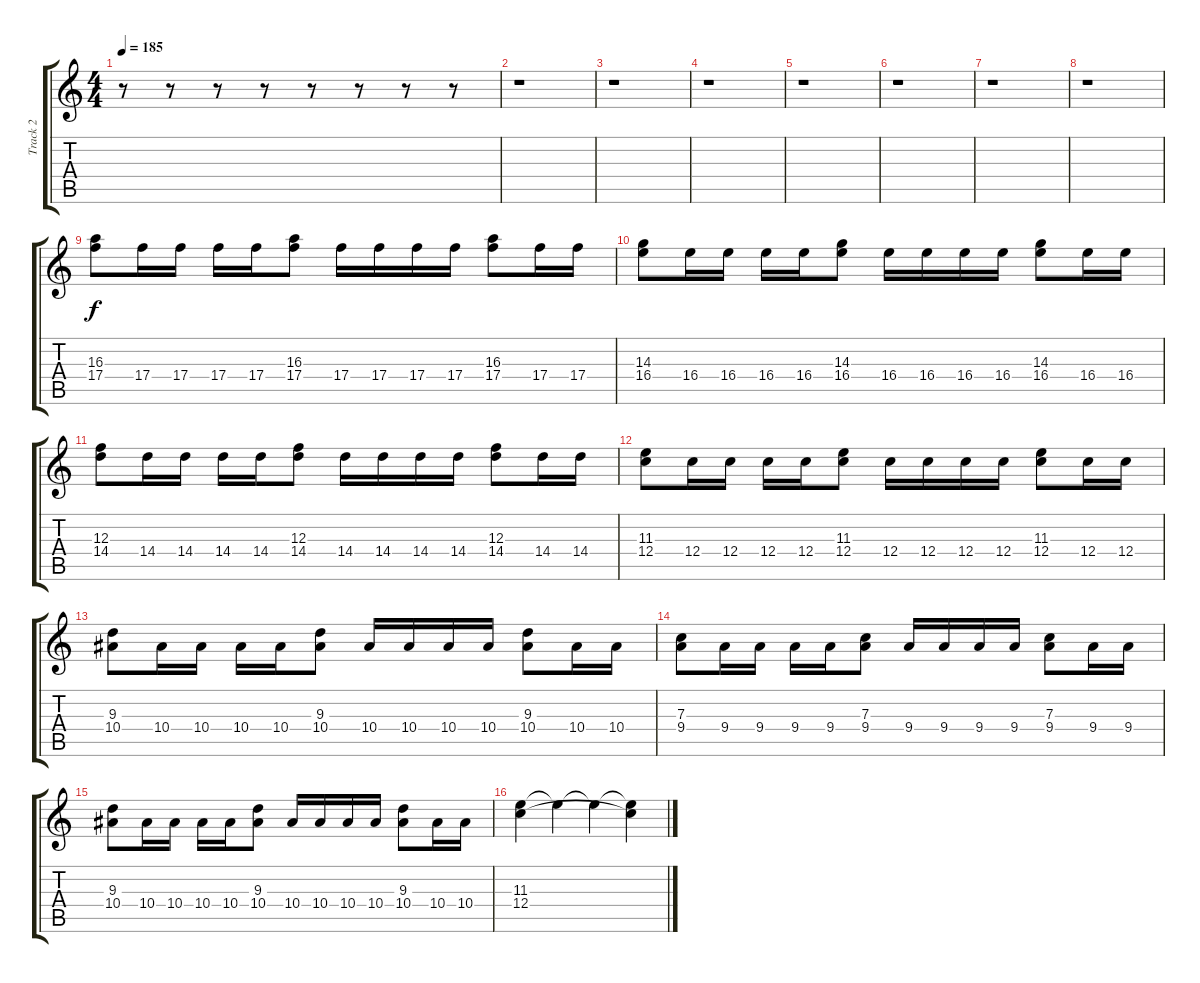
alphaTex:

\track ("Track 2" "Track 2") {instrument overdrivenguitar}
\staff {score tabs}
\tuning (D4 A3 F3 C3 G2 C2) {hide}
\ts (4 4)
\tempo 185
\clef g2
\ks c
r.8{dy f} r.8 r.8 r.8 r.8 r.8 r.8 r.8 |
r.1 |
r.1 |
r.1 |
r.1 |
r.1 |
r.1 |
r.1 |
(16.3 17.4).8 17.4.16 17.4.16 17.4.16 17.4.16 (16.3 17.4).8 17.4.16 17.4.16 17.4.16 17.4.16 (16.3 17.4).8 17.4.16 17.4.16 |
(14.3 16.4).8 16.4.16 16.4.16 16.4.16 16.4.16 (14.3 16.4).8 16.4.16 16.4.16 16.4.16 16.4.16 (14.3 16.4).8 16.4.16 16.4.16 |
(12.3 14.4).8 14.4.16 14.4.16 14.4.16 14.4.16 (12.3 14.4).8 14.4.16 14.4.16 14.4.16 14.4.16 (12.3 14.4).8 14.4.16 14.4.16 |
(11.3 12.4).8 12.4.16 12.4.16 12.4.16 12.4.16 (11.3 12.4).8 12.4.16 12.4.16 12.4.16 12.4.16 (11.3 12.4).8 12.4.16 12.4.16 |
(9.3 10.4).8 10.4.16 10.4.16 10.4.16 10.4.16 (9.3 10.4).8 10.4.16 10.4.16 10.4.16 10.4.16 (9.3 10.4).8 10.4.16 10.4.16 |
(7.3 9.4).8 9.4.16 9.4.16 9.4.16 9.4.16 (7.3 9.4).8 9.4.16 9.4.16 9.4.16 9.4.16 (7.3 9.4).8 9.4.16 9.4.16 |
(9.3 10.4).8 10.4.16 10.4.16 10.4.16 10.4.16 (9.3 10.4).8 10.4.16 10.4.16 10.4.16 10.4.16 (9.3 10.4).8 10.4.16 10.4.16 |
(11.3 12.4).4 11.3{t}.4 11.3{t}.4 (11.3{t} 12.4{t}).4
